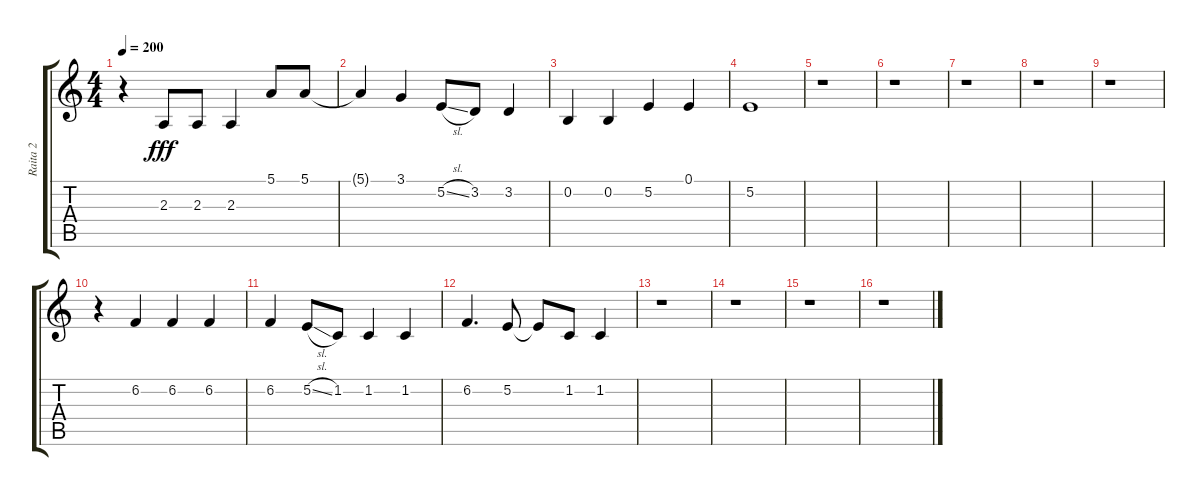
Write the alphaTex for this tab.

\track ("Raita 2" "Raita 2") {instrument tenorsax}
\staff {score tabs}
\tuning (E4 B3 G3 D3 A2 E2) {hide}
\ts (4 4)
\tempo 200
\clef g2
\ks c
r.4{dy fff} 2.3.8 2.3.8 2.3.4 5.1.8 5.1.8 |
5.1{t}.4 3.1.4 5.2{sl}.8 3.2.8 3.2.4 |
0.2.4 0.2.4 5.2.4 0.1.4 |
5.2.1 |
r.1 |
r.1 |
r.1 |
r.1 |
r.1 |
r.4 6.2.4 6.2.4 6.2.4 |
6.2.4 5.2{sl}.8 1.2.8 1.2.4 1.2.4 |
6.2.4{d} 5.2.8 5.2{t}.8 1.2.8 1.2.4 |
r.1 |
r.1 |
r.1 |
r.1
